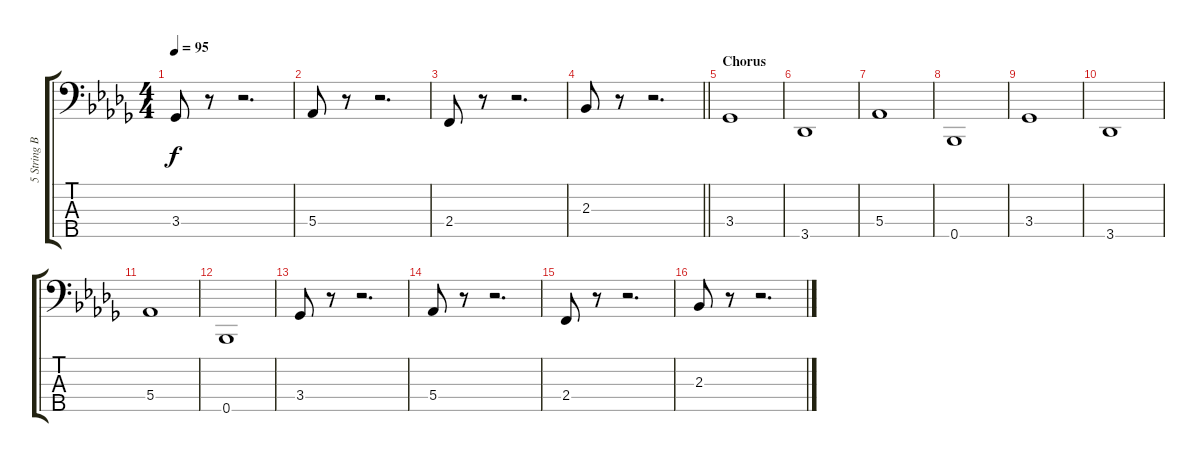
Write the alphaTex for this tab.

\track ("5 String Bass (downtuning)" "5 String B") {instrument electricbassfinger}
\staff {score tabs}
\tuning (Gb2 Db2 Ab1 Eb1 Bb0) {hide}
\ts (4 4)
\tempo 95
\clef f4
\ks db
3.4.8{dy f} r.8 r.2{d} |
5.4.8 r.8 r.2{d} |
2.4.8 r.8 r.2{d} |
\barLineRight lightlight
2.3.8 r.8 r.2{d} |
\section ("" "Chorus")
3.4.1 |
3.5.1 |
5.4.1 |
0.5.1 |
3.4.1 |
3.5.1 |
5.4.1 |
0.5.1 |
3.4.8 r.8 r.2{d} |
5.4.8 r.8 r.2{d} |
2.4.8 r.8 r.2{d} |
2.3.8 r.8 r.2{d}
